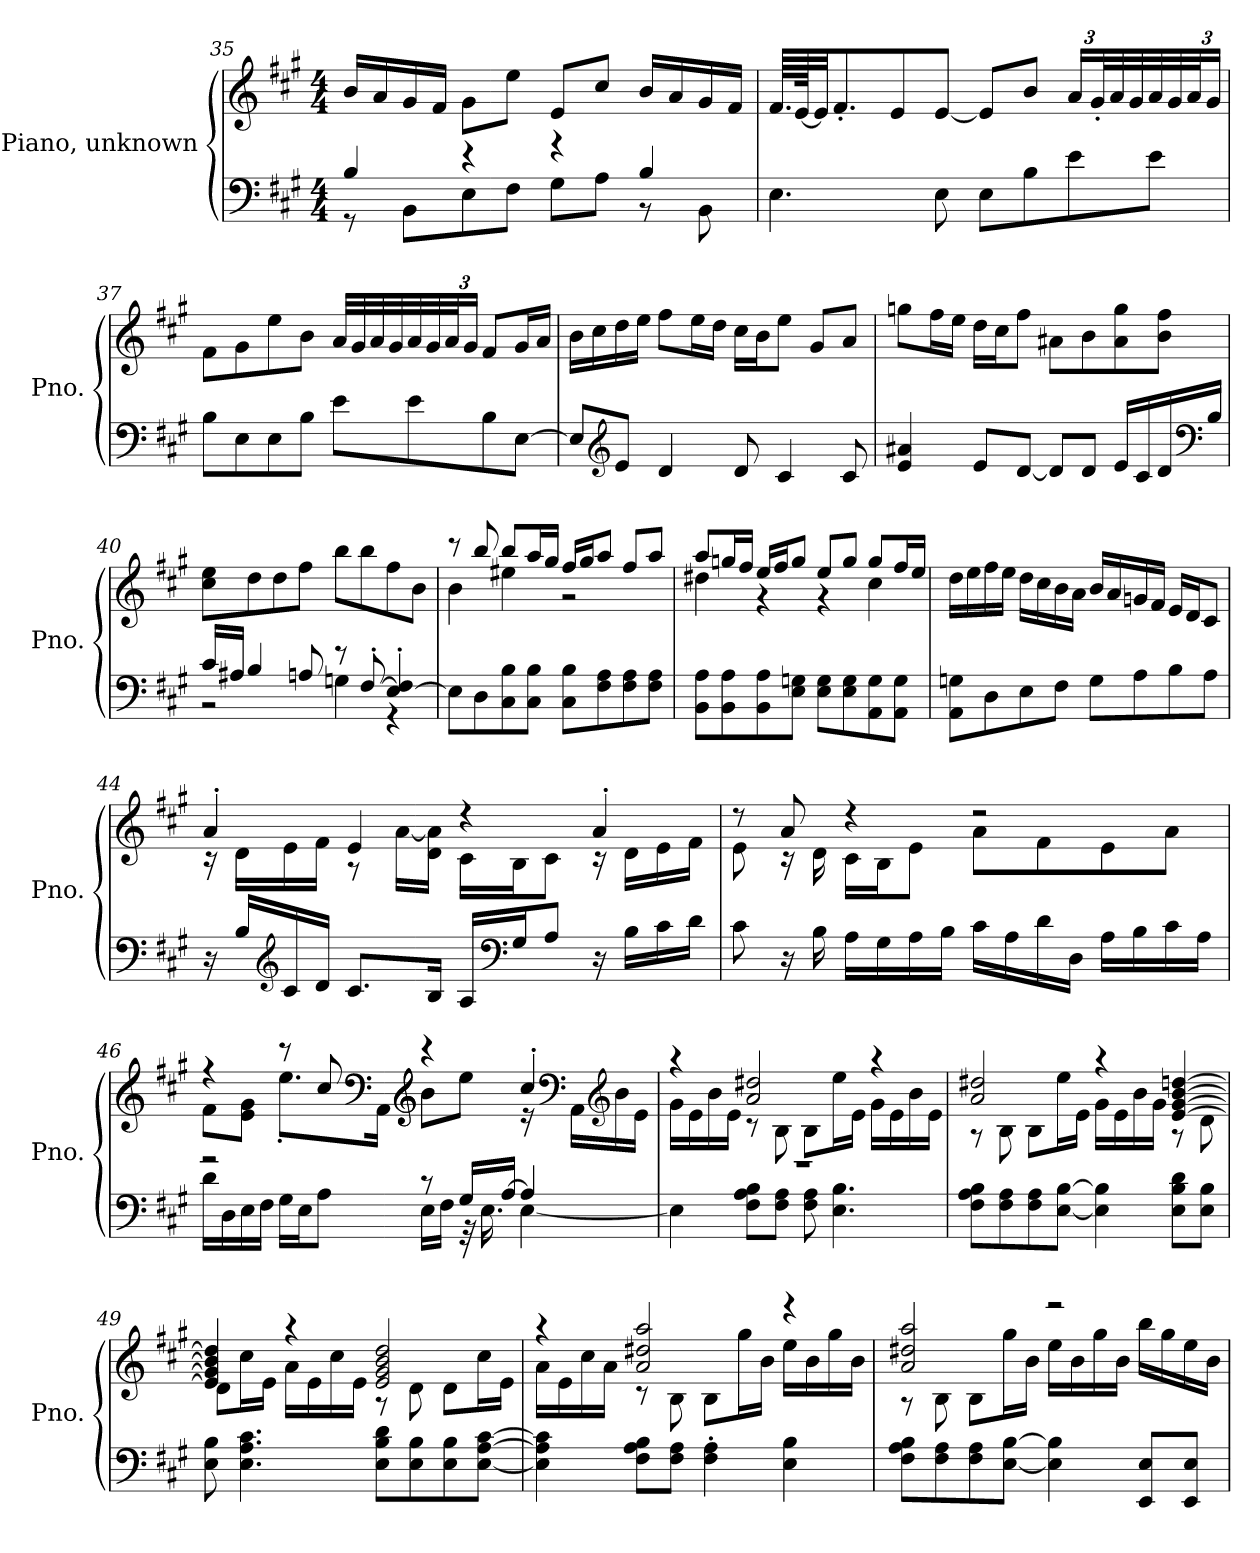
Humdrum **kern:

**kern	**kern
*part1	*part1
*staff2	*staff1
*I"Piano, unknown	*
*I'Pno.	*
*clefF4	*clefG2
*k[f#c#g#]	*k[f#c#g#]
*M4/4	*M4/4
=35	=35
*^	*
4B/	8r	16b/LL
.	.	16a/
.	8BB\L	16g#/
.	.	16f#/JJ
4r	8E\	8g#\L
.	8F#\J	8ee\J
4r	8G#\L	8e/L
.	8A\J	8cc#/J
4B/	8r	16b/LL
.	.	16a/
.	8BB\	16g#/
.	.	16f#/JJ
*v	*v	*
!!LO:LB:g=z
=36	=36
4.E\	64.f#/LLLL
.	[128e/JK
.	32e/JJ]
.	8.f#'/
.	8e/
8E\	[8e/J
8E\L	8e/L]
8B\	8b/J
*	*Xbrackettup
8e\	24a/LL
.	48g#'/L
.	32a/
.	32g#/
8e\J	32a/
.	32g#/
.	48a/J
.	24g#/JJ
=37	=37
8B\L	8f#\L
8E\	8g#\
8E\	8ee\
8B\J	8b\J
8e\L	32a/LLL
.	32g#/
.	32a/
.	32g#/
8e\	32a/
.	32g#/
.	48a/J
.	24g#/JJ
8B\	8f#/L
[8E\J	16g#/L
.	16a/JJ
=38	=38
8E/L]	16b\LL
.	16cc#\
*clefG2	*
8e/J	16dd\
.	16ee\JJ
4d/	8ff#\L
.	16ee\L
.	16dd\JJ
8d/	16cc#\LL
.	16b\J
4c#/	8ee\J
.	8g#/L
8c#/	8a/J
!!LO:LB:g=z
=39	=39
4e/ 4a#X/	8ggn\L
.	16ff#\L
.	16ee\JJ
8e/L	16dd\LL
.	16cc#\J
[8d/J	8ff#\J
8d/L]	8a#X\L
8d/J	8b\
16e/LL	8a#\ 8gg\
16c#/	.
16d/	8b\ 8ff#\J
*clefF4	*
16B/JJ	.
=40	=40
*^	*
16c#/LL	2r	8cc#\ 8ee\L
16A#X/JJ	.	.
4B/	.	8dd\
.	.	8dd\
8An/	.	8ff#\J
8r	4Gn\	8bb\L
[8F#'/	.	8bb\
[4E/' 4F#/]'	4r	8ff#\
.	.	8b\J
*v	*v	*
=41	=41
*	*^
8E\L]	8r	4b\
8D\	8bb/	.
8C#\ 8B\	8bb/L	4ee#X\
8C#\ 8B\J	16aa/L	.
.	16gg#/JJ	.
8C#\ 8B\L	16ff#/LL	2r
.	16gg#/J	.
8F#\ 8A\	8aa/J	.
8F#\ 8A\	8ff#/L	.
8F#\ 8A\J	8aa/J	.
!!LO:LB:g=z	!!
=42	=42	=42
8BB\ 8A\L	8aa/L	4dd#X\
8BB\ 8A\	16ggn/L	.
.	16ff#/JJ	.
8BB\ 8A\	16ee/LL	4r
.	16ff#/J	.
8E\ 8Gn\J	8gg/J	.
8E\ 8G\L	8ee/L	4r
8E\ 8G\	8gg/J	.
8AA\ 8G\	8gg/L	4cc#\
8AA\ 8G\J	16ff#/L	.
.	16ee/JJ	.
*	*v	*v
=43	=43
8AA\ 8Gn\L	16dd\LL
.	16ee\
8D\	16ff#\
.	16ee\JJ
8E\	16dd\LL
.	16cc#\
8F#\J	16b\
.	16a\JJ
8G\L	16b/LL
.	16a/
8A\	16gn/
.	16f#/JJ
8B\	16e/LL
.	16d/J
8A\J	8c#/J
!!LO:LB:g=z
=44	=44
*	*^
16r	4a'/	16r
16B/LL	.	16d\LL
*clefG2	*	*
16c#/	.	16e\
16d/JJ	.	16f#\JJ
8.c#/L	4e/	8r
.	.	[16a\LL
16B/Jk	.	16d\ 16a\]JJ
16A/LL	4r	16c#\LL
*clefF4	*	*
16G#/J	.	16B\J
8A/J	.	8c#\J
16r	4a'/	16r
16B\LL	.	16d\LL
16c#\	.	16e\
16d\JJ	.	16f#\JJ
=45	=45	=45
8c#\	8r	8e\
16r	8a/	16r
16B\	.	16d\
16A\LL	4r	16c#\LL
16G#\	.	16B\J
16A\	.	8e\J
16B\JJ	.	.
16c#\LL	2r	8a\L
16A\	.	.
16d\	.	8f#\
16D\JJ	.	.
16A\LL	.	8e\
16B\	.	.
16c#\	.	8a\J
16A\JJ	.	.
!!LO:PB:g=z	!!
=46	=46	=46
*^	*	*
2r	16d\LL	4r	8f#\L
.	16D\	.	.
.	16E\	.	8e\ 8g#\J
.	16F#\JJ	.	.
.	16G#\LL	8r	8.ee'\L
.	16E\J	.	.
.	8A\J	8cc#/	.
*	*	*clefF4	*
.	.	.	16AA\Jk
*	*	*clefG2	*
8r	16E\LL	4r	8b\L
.	16F#\JJ	.	.
16G#/LL	32r	.	8ee\J
.	16.E\	.	.
[16A/JJ	.	.	.
4A/]	[4E\	4cc#'/	16r
*	*	*clefF4	*
.	.	.	16AA\LL
*	*	*clefG2	*
.	.	.	16b\
.	.	.	16e\JJ
=47	=47	=47	=47
1r	4E\]	4r	16g#\LL
.	.	.	16e\
.	.	.	16b\
.	.	.	16e\JJ
.	8F#\ 8A\ 8B\L	2a/ 2dd#X/	8r
.	8F#\ 8A\J	.	8B\
.	8F#\ 8A\	.	8B\L
.	4.E\ 4.B\	.	16ee\L
.	.	.	16e\JJ
.	.	4r	16g#\LL
.	.	.	16e\
.	.	.	16b\
.	.	.	16e\JJ
*v	*v	*	*
!!LO:LB:g=z	!!
=48	=48	=48
8F#\ 8A\ 8B\L	2a/ 2dd#X/	8r
8F#\ 8A\	.	8B\
8F#\ 8A\	.	8B\L
[8E\ [8B\J	.	16ee\L
.	.	16e\JJ
4E\] 4B\]	4r	16g#\LL
.	.	16e\
.	.	16b\
.	.	16g#\JJ
8E\ 8B\ 8d\L	[4e/ [4g#/ [4b/ [4ddn/	8r
8E\ 8B\J	.	8d\
=49	=49	=49
8E\ 8B\	4e/] 4g#/] 4b/] 4dd/]	8d\L
4.E\ 4.A\ 4.c#\	.	16cc#\L
.	.	16e\JJ
.	4r	16a\LL
.	.	16e\
.	.	16cc#\
.	.	16e\JJ
8E\ 8B\ 8d\L	2e/ 2g#/ 2b/ 2dd/	8r
8E\ 8B\	.	8d\
8E\ 8B\	.	8d\L
[8E\ [8A\ [8c#\J	.	16cc#\L
.	.	16e\JJ
=50	=50	=50
4E\] 4A\] 4c#\]	4r	16a\LL
.	.	16e\
.	.	16cc#\
.	.	16a\JJ
8F#\ 8A\ 8B\L	2a/ 2dd#X/ 2aa/	8r
8F#\ 8A\J	.	8B\
4F#\' 4A\'	.	8B\L
.	.	16gg#\L
.	.	16b\JJ
4E\ 4B\	4r	16ee\LL
.	.	16b\
.	.	16gg#\
.	.	16b\JJ
!!LO:LB:g=z	!!
=51	=51	=51
8F#\ 8A\ 8B\L	2a/ 2dd#X/ 2aa/	8r
8F#\ 8A\	.	8B\
8F#\ 8A\	.	8B\L
[8E\ [8B\J	.	16gg#\L
.	.	16b\JJ
4E\] 4B\]	2r	16ee\LL
.	.	16b\
.	.	16gg#\
.	.	16b\JJ
8EE/ 8E/L	.	16bb\LL
.	.	16gg#\
8EE/ 8E/J	.	16ee\
.	.	16b\JJ
*	*v	*v
=	=
*-	*-
